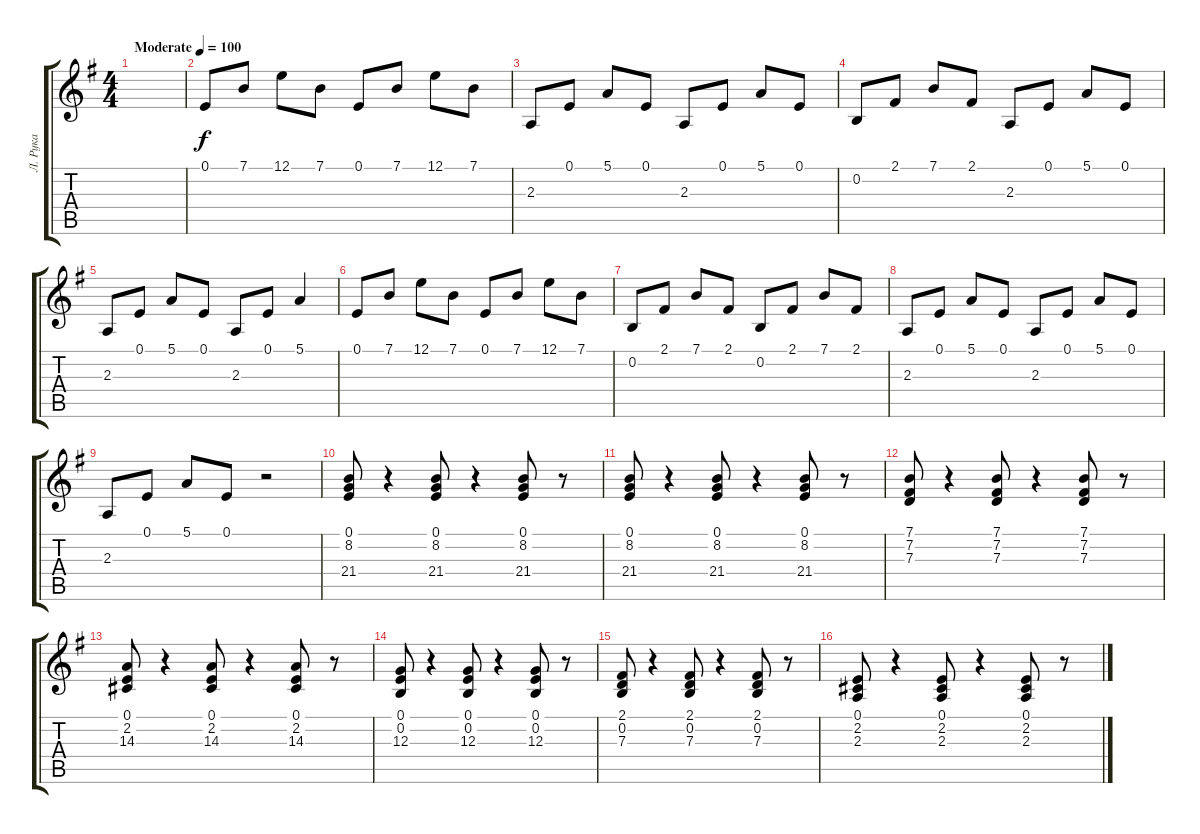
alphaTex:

\track ("Л. Рука" "Л. Рука") {instrument synthbrass2}
\staff {score tabs}
\tuning (E4 B3 G3 D3 A2 E2) {hide}
\ts (4 4)
\tempo (100 "Moderate")
\clef g2
\ks g
|
0.1.8 7.1.8 12.1.8 7.1.8 0.1.8 7.1.8 12.1.8 7.1.8 |
2.3.8 0.1.8 5.1.8 0.1.8 2.3.8 0.1.8 5.1.8 0.1.8 |
0.2.8 2.1.8 7.1.8 2.1.8 2.3.8 0.1.8 5.1.8 0.1.8 |
2.3.8 0.1.8 5.1.8 0.1.8 2.3.8 0.1.8 5.1.4 |
0.1.8 7.1.8 12.1.8 7.1.8 0.1.8 7.1.8 12.1.8 7.1.8 |
0.2.8 2.1.8 7.1.8 2.1.8 0.2.8 2.1.8 7.1.8 2.1.8 |
2.3.8 0.1.8 5.1.8 0.1.8 2.3.8 0.1.8 5.1.8 0.1.8 |
2.3.8 0.1.8 5.1.8 0.1.8 r.2 |
(0.1 8.2 21.4).8 r.4 (0.1 8.2 21.4).8 r.4 (0.1 8.2 21.4).8 r.8 |
(0.1 8.2 21.4).8 r.4 (0.1 8.2 21.4).8 r.4 (0.1 8.2 21.4).8 r.8 |
(7.1 7.2 7.3).8 r.4 (7.1 7.2 7.3).8 r.4 (7.1 7.2 7.3).8 r.8 |
(0.1 2.2 14.3).8 r.4 (0.1 2.2 14.3).8 r.4 (0.1 2.2 14.3).8 r.8 |
(0.1 0.2 12.3).8 r.4 (0.1 0.2 12.3).8 r.4 (0.1 0.2 12.3).8 r.8 |
(2.1 0.2 7.3).8 r.4 (2.1 0.2 7.3).8 r.4 (2.1 0.2 7.3).8 r.8 |
(0.1 2.2 2.3).8 r.4 (0.1 2.2 2.3).8 r.4 (0.1 2.2 2.3).8 r.8
